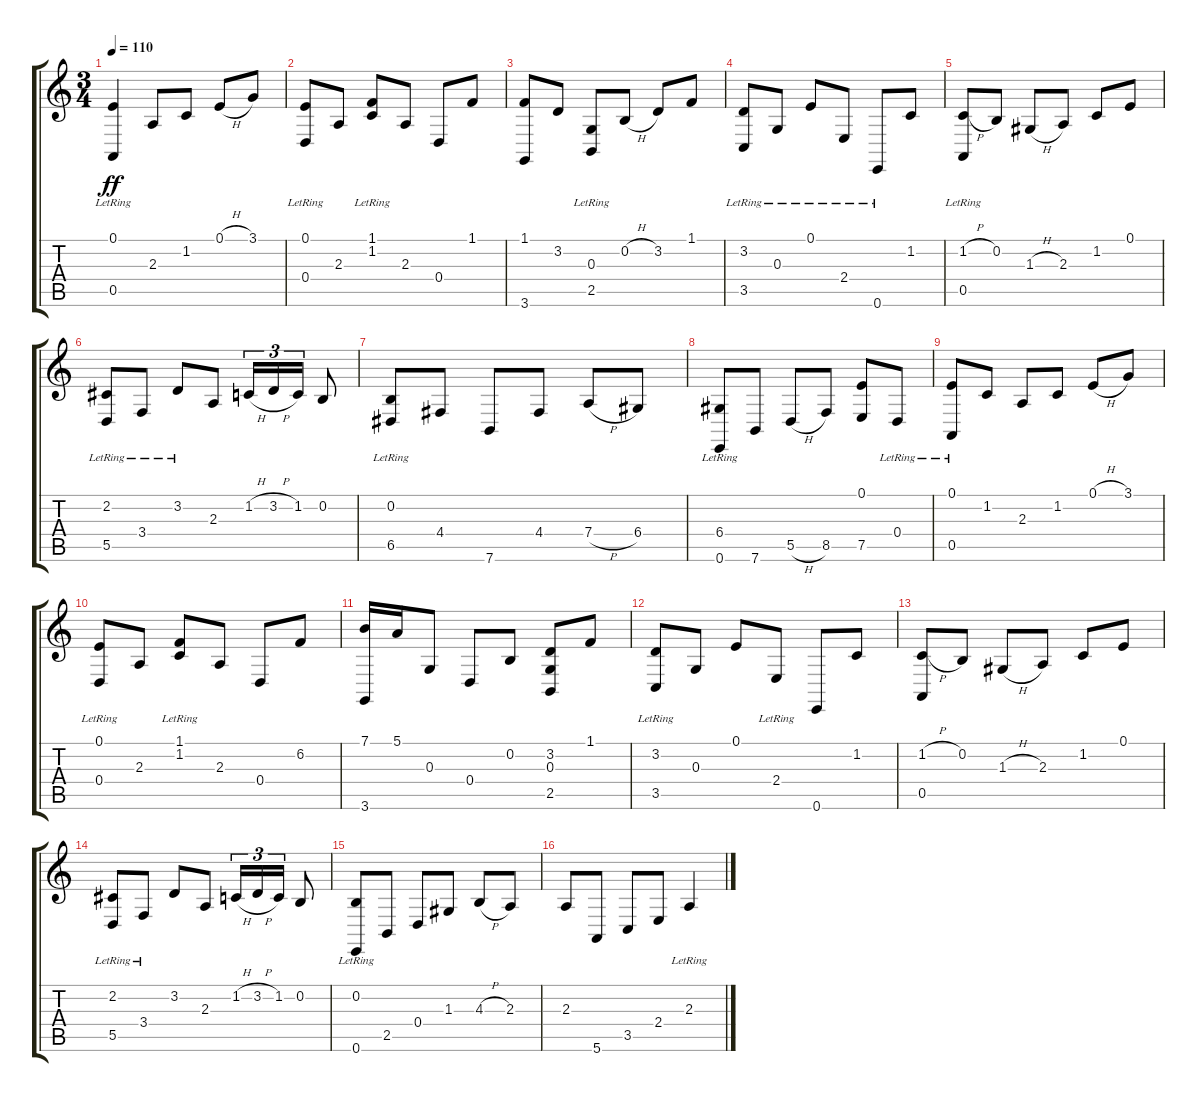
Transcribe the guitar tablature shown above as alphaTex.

\track "" {instrument stringensemble1}
\staff {score tabs}
\tuning (E4 B3 G3 D3 A2 E2) {hide}
\ts (3 4)
\tempo 110
\clef g2
\ks c
(0.1 0.5{lr}).4{dy ff instrument stringensemble1} 2.3.8 1.2.8 0.1{h}.8 3.1.8 |
(0.1 0.4{lr}).8 2.3.8 (1.1{lr} 1.2).8 2.3.8 0.4.8 1.1.8 |
(1.1 3.6).8 3.2.8 (0.3 2.5{lr}).8 0.2{h}.8 3.2.8 1.1.8 |
(3.2{lr} 3.5{lr}).8 0.3{lr}.8 0.1{lr}.8 2.4{lr}.8 0.6{lr}.8 1.2.8 |
(1.2{h} 0.5{lr}).8 0.2.8 1.3{h}.8 2.3.8 1.2.8 0.1.8 |
(2.2{lr} 5.5).8 3.4{lr}.8 3.2{lr}.8 2.3.8 1.2{h}.16{tu (3 2)} 3.2{h}.16{tu (3 2)} 1.2.16{tu (3 2)} 0.2.8 |
(0.2{lr} 6.5{lr}).8 4.4.8 7.6.8 4.4.8 7.4{h}.8 6.4.8 |
(6.4{lr} 0.6).8 7.6.8 5.5{h}.8 8.5.8 (0.1 7.5).8 0.4{lr}.8 |
(0.1 0.5{lr}).8 1.2.8 2.3.8 1.2.8 0.1{h}.8 3.1.8 |
(0.1 0.4{lr}).8 2.3.8 (1.1{lr} 1.2).8 2.3.8 0.4.8 6.2.8 |
(7.1 3.6).16 5.1.16 0.3.8 0.4.8 0.2.8 (3.2 0.3 2.5).8 1.1.8 |
(3.2{lr} 3.5{lr}).8 0.3.8 0.1.8 2.4{lr}.8 0.6.8 1.2.8 |
(1.2{h} 0.5).8 0.2.8 1.3{h}.8 2.3.8 1.2.8 0.1.8 |
(2.2{lr} 5.5).8 3.4{lr}.8 3.2.8 2.3.8 1.2{h}.16{tu (3 2)} 3.2{h}.16{tu (3 2)} 1.2.16{tu (3 2)} 0.2.8 |
(0.2{lr} 0.6).8 2.5.8 0.4.8 1.3.8 4.3{h}.8 2.3.8 |
2.3.8 5.6.8 3.5.8 2.4.8 2.3{lr}.4
